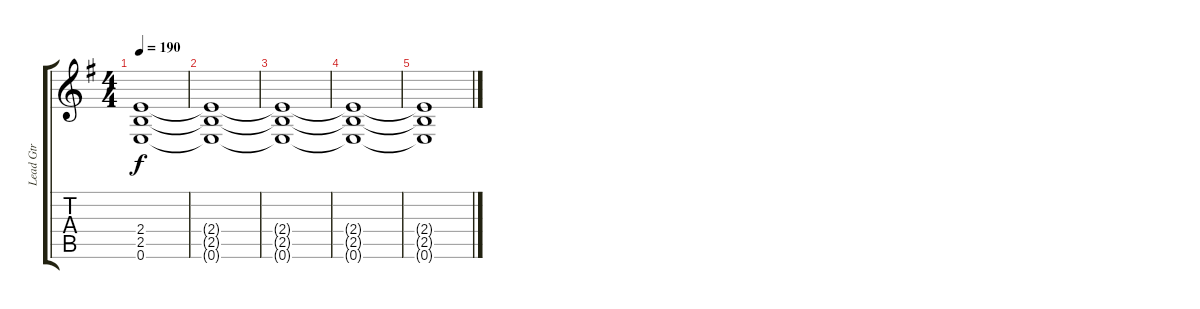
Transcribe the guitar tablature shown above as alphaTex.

\track ("Lead Gtr" "Lead Gtr") {instrument distortionguitar}
\staff {score tabs}
\tuning (E4 B3 G3 D3 A2 E2) {hide}
\ts (4 4)
\tempo 190
\clef g2
\ks eminor
(2.4 2.5 0.6).1{dy f} |
(2.4{t} 2.5{t} 0.6{t}).1 |
(2.4{t} 2.5{t} 0.6{t}).1 |
(2.4{t} 2.5{t} 0.6{t}).1 |
(2.4{t} 2.5{t} 0.6{t}).1
